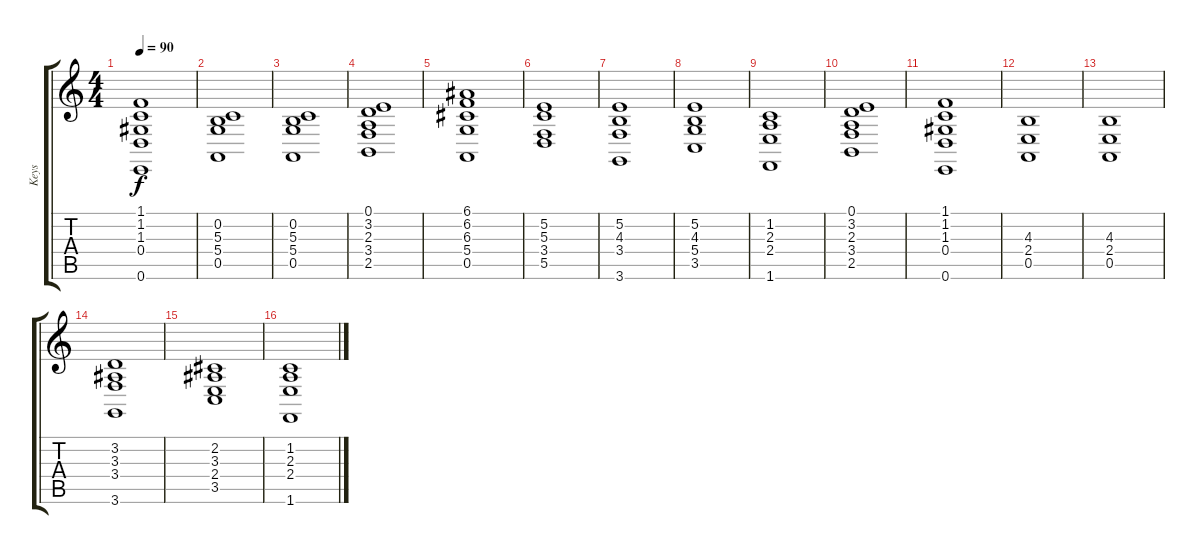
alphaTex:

\track ("Keys" "Keys") {instrument pad2warm}
\staff {score tabs}
\tuning (E4 B3 G3 D3 A2 E2) {hide}
\ts (4 4)
\tempo 90
\clef g2
\ks c
(1.1 1.2 1.3 0.4 0.6).1{dy f} |
(0.2 5.3 5.4 0.5).1 |
(0.2 5.3 5.4 0.5).1 |
(0.1 3.2 2.3 3.4 2.5).1 |
(6.1 6.2 6.3 5.4 0.5).1 |
(5.2 5.3 3.4 5.5).1 |
(5.2 4.3 3.4 3.6).1 |
(5.2 4.3 5.4 3.5).1 |
(1.2 2.3 2.4 1.6).1 |
(0.1 3.2 2.3 3.4 2.5).1 |
(1.1 1.2 1.3 0.4 0.6).1 |
(4.3 2.4 0.5).1 |
(4.3 2.4 0.5).1 |
(3.2 3.3 3.4 3.6).1 |
(2.2 3.3 2.4 3.5).1 |
(1.2 2.3 2.4 1.6).1
